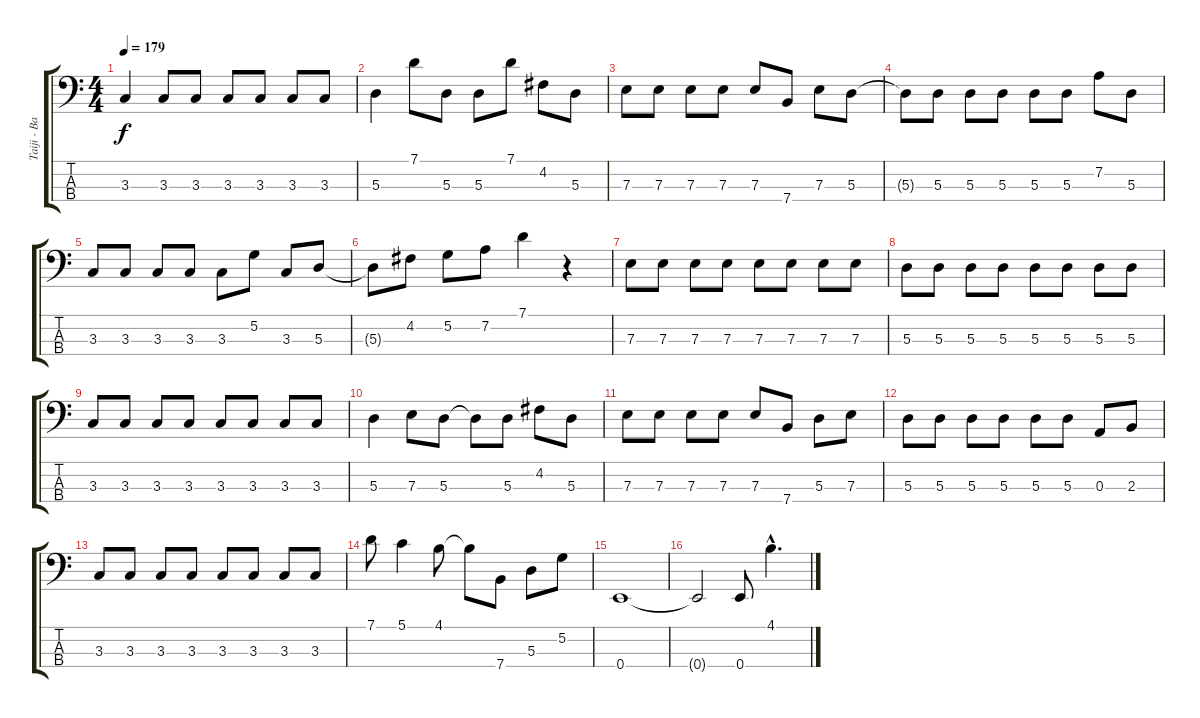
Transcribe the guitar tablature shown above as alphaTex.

\track ("Taiji - Bass" "Taiji - Ba") {instrument electricbasspick}
\staff {score tabs}
\tuning (G2 D2 A1 E1) {hide}
\ts (4 4)
\tempo 179
\clef f4
\ks c
3.3.4{dy f} 3.3.8 3.3.8 3.3.8 3.3.8 3.3.8 3.3.8 |
5.3.4 7.1.8 5.3.8 5.3.8 7.1.8 4.2.8 5.3.8 |
7.3.8 7.3.8 7.3.8 7.3.8 7.3.8 7.4.8 7.3.8 5.3.8 |
5.3{t}.8 5.3.8 5.3.8 5.3.8 5.3.8 5.3.8 7.2.8 5.3.8 |
3.3.8 3.3.8 3.3.8 3.3.8 3.3.8 5.2.8 3.3.8 5.3.8 |
5.3{t}.8 4.2.8 5.2.8 7.2.8 7.1.4 r.4 |
7.3.8 7.3.8 7.3.8 7.3.8 7.3.8 7.3.8 7.3.8 7.3.8 |
5.3.8 5.3.8 5.3.8 5.3.8 5.3.8 5.3.8 5.3.8 5.3.8 |
3.3.8 3.3.8 3.3.8 3.3.8 3.3.8 3.3.8 3.3.8 3.3.8 |
5.3.4 7.3.8 5.3.8 5.3{t}.8 5.3.8 4.2.8 5.3.8 |
7.3.8 7.3.8 7.3.8 7.3.8 7.3.8 7.4.8 5.3.8 7.3.8 |
5.3.8 5.3.8 5.3.8 5.3.8 5.3.8 5.3.8 0.3.8 2.3.8 |
3.3.8 3.3.8 3.3.8 3.3.8 3.3.8 3.3.8 3.3.8 3.3.8 |
7.1.8 5.1.4 4.1.8 4.1{t}.8 7.4.8 5.3.8 5.2.8 |
0.4.1 |
0.4{t}.2 0.4.8 4.1{ss hac}.4{d}
